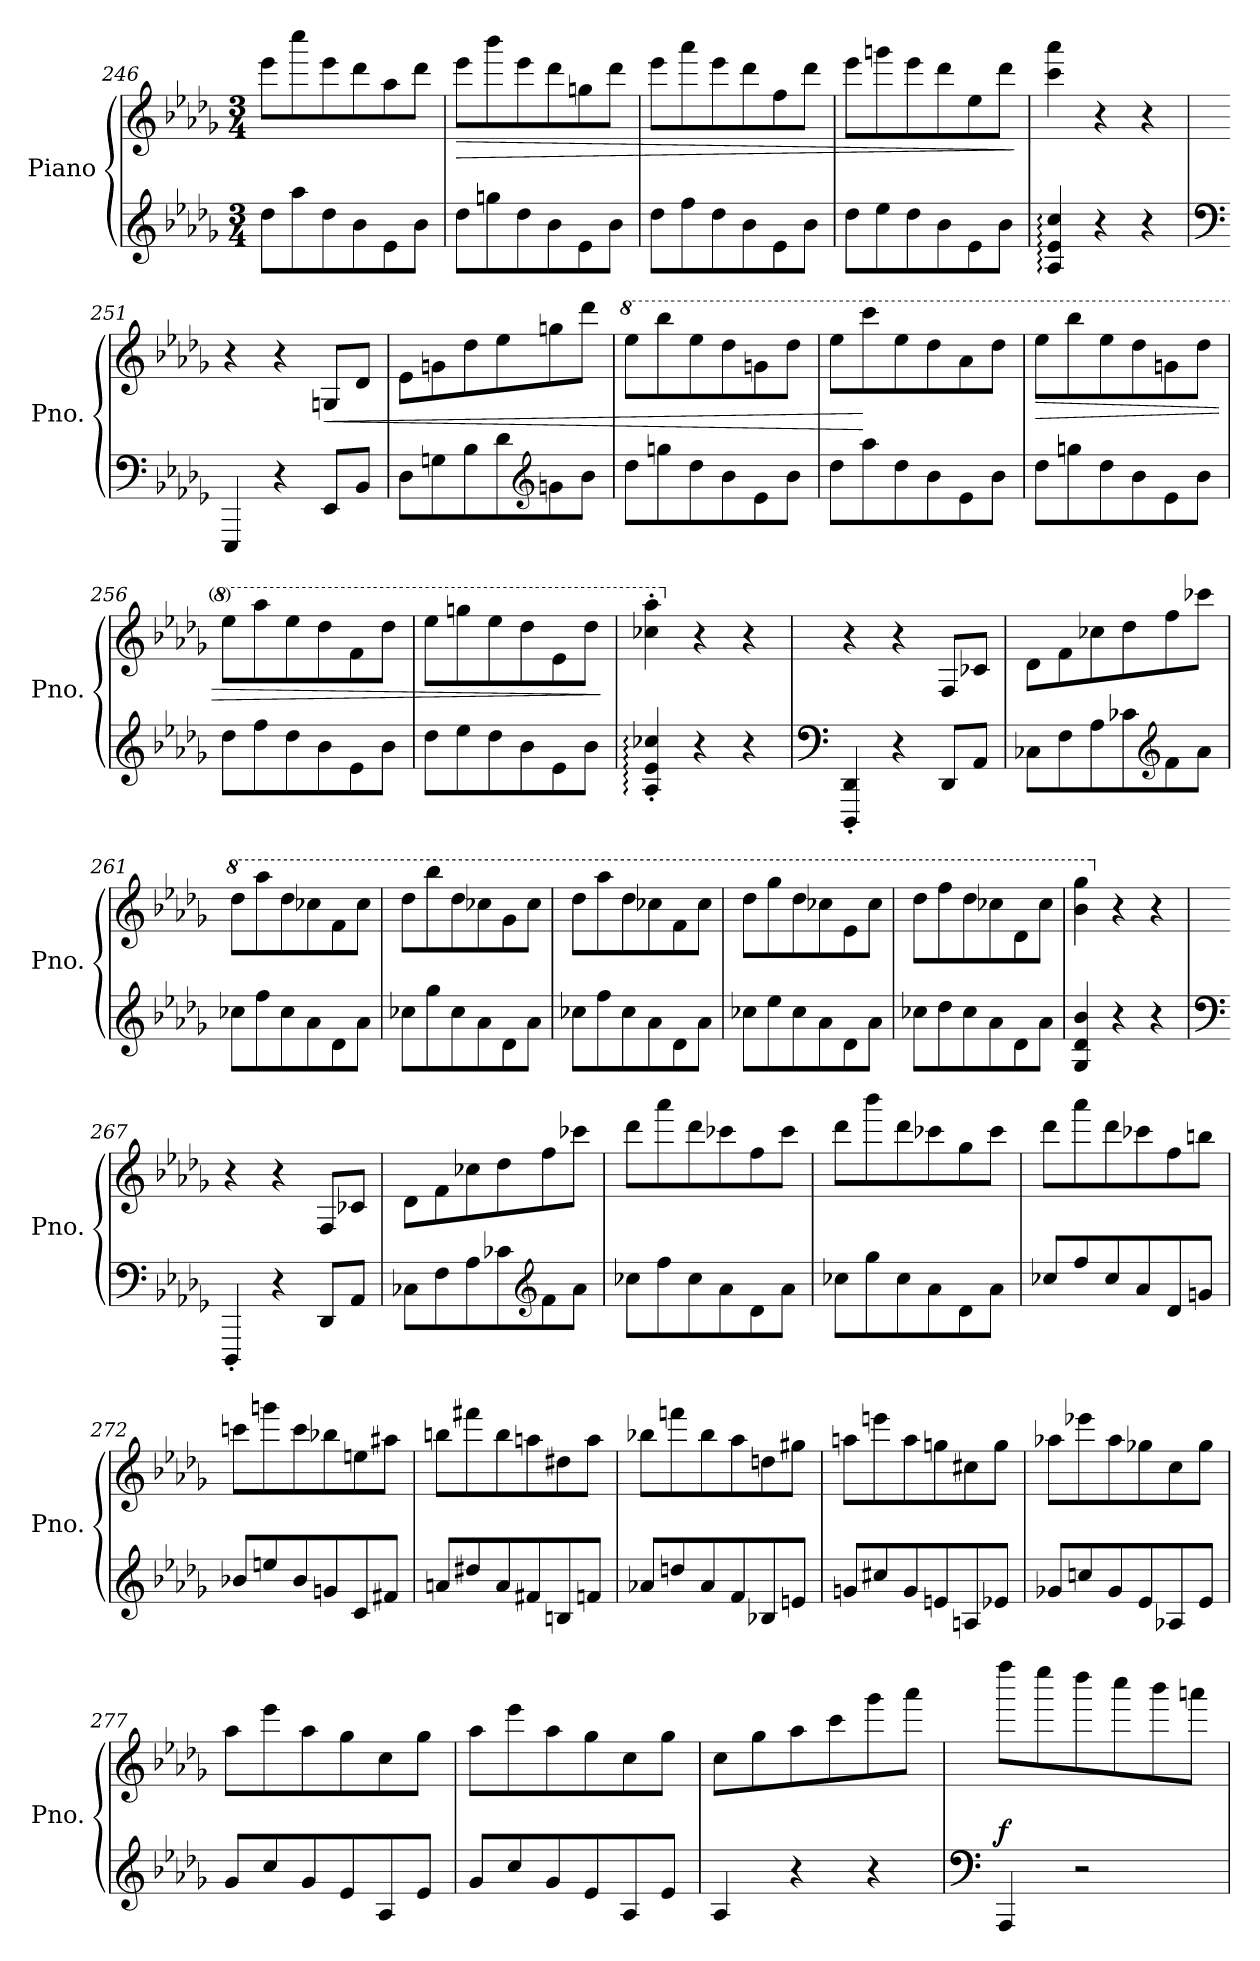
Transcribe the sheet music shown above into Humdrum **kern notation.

**kern	**kern	**dynam
*part1	*part1	*part1
*staff2	*staff1	*staff1/2
*I"Piano	*	*
*I'Pno.	*	*
*clefG2	*clefG2	*
*k[b-e-a-d-g-]	*k[b-e-a-d-g-]	*
*M3/4	*M3/4	*
=246	=246	=246
8dd-\L	8eee-\L	.
8aa-\	8cccc\	.
8dd-\	8eee-\	.
8b-\	8ddd-\	.
8e-\	8aa-\	.
8b-\J	8ddd-\J	.
=247	=247	=247
!	!	!LO:HP:b
8dd-\L	8eee-\L	>
8ggn\	8bbb-\	.
8dd-\	8eee-\	.
8b-\	8ddd-\	.
8e-\	8ggn\	.
8b-\J	8ddd-\J	.
!!LO:LB:g=z
=248	=248	=248
8dd-\L	8eee-\L	.
8ff\	8aaa-\	.
8dd-\	8eee-\	.
8b-\	8ddd-\	.
8e-\	8ff\	.
8b-\J	8ddd-\J	.
=249	=249	=249
8dd-\L	8eee-\L	.
8ee-\	8gggn\	.
8dd-\	8eee-\	.
8b-\	8ddd-\	.
8e-\	8ee-\	.
8b-\J	8ddd-\J	.
.	.	]
=250	=250	=250
4A-/: 4e-/: 4cc/:	4ccc\ 4aaa-\	.
4r	4r	.
4r	4r	.
=251	=251	=251
*clefF4	*	*
*^	*	*
4ryy	4EEE-/	4r	.
4ryy	4r	4r	.
!	!	!	!LO:HP:b
8EE-/L	4ryy	8Gn/L	<
8BB-/J	.	8d-/J	.
*v	*v	*	*
=252	=252	=252
8D-\L	8e-\L	.
8Gn\	8gn\	.
8B-\	8dd-\	.
8d-\	8ee-\	.
*clefG2	*	*
8gn\	8ggn\	.
8b-\J	8ddd-\J	.
=253	=253	=253
*	*8va	*
8dd-\L	8eee-\L	.
8ggn\	8bbb-\	.
8dd-\	8eee-\	.
8b-\	8ddd-\	.
8e-\	8ggn\	.
8b-\J	8ddd-\J	.
!!LO:PB:g=z
=254	=254	=254
8dd-\L	8eee-\L	.
8aa-\	8cccc\	[
8dd-\	8eee-\	.
8b-\	8ddd-\	.
8e-\	8aa-\	.
8b-\J	8ddd-\J	.
=255	=255	=255
!	!	!LO:HP:b
8dd-\L	8eee-\L	>
8ggn\	8bbb-\	.
8dd-\	8eee-\	.
8b-\	8ddd-\	.
8e-\	8ggn\	.
8b-\J	8ddd-\J	.
=256	=256	=256
8dd-\L	8eee-\L	.
8ff\	8aaa-\	.
8dd-\	8eee-\	.
8b-\	8ddd-\	.
8e-\	8ff\	.
8b-\J	8ddd-\J	.
=257	=257	=257
8dd-\L	8eee-\L	.
8ee-\	8gggn\	.
8dd-\	8eee-\	.
8b-\	8ddd-\	.
8e-\	8ee-\	.
8b-\J	8ddd-\J	.
.	.	]
=258	=258	=258
4A-/:' 4e-/:' 4cc-X/:'	4ccc-X\' 4aaa-\'	.
*	*X8va	*
4r	4r	.
4r	4r	.
=259	=259	=259
*clefF4	*	*
*^	*	*
4ryy	4DDD-/' 4DD-/'	4r	.
4ryy	4r	4r	.
8DD-/L	4ryy	8F/L	.
8AA-/J	.	8c-X/J	.
*v	*v	*	*
!!LO:LB:g=z
=260	=260	=260
8C-X\L	8d-\L	.
8F\	8f\	.
8A-\	8cc-X\	.
8c-X\	8dd-\	.
*clefG2	*	*
8f\	8ff\	.
8a-\J	8ccc-X\J	.
=261	=261	=261
*	*8va	*
8cc-X\L	8ddd-\L	.
8ff\	8aaa-\	.
8cc-\	8ddd-\	.
8a-\	8ccc-X\	.
8d-\	8ff\	.
8a-\J	8ccc-\J	.
=262	=262	=262
8cc-X\L	8ddd-\L	.
8gg-\	8bbb-\	.
8cc-\	8ddd-\	.
8a-\	8ccc-X\	.
8d-\	8gg-\	.
8a-\J	8ccc-\J	.
=263	=263	=263
8cc-X\L	8ddd-\L	.
8ff\	8aaa-\	.
8cc-\	8ddd-\	.
8a-\	8ccc-X\	.
8d-\	8ff\	.
8a-\J	8ccc-\J	.
=264	=264	=264
8cc-X\L	8ddd-\L	.
8ee-\	8ggg-\	.
8cc-\	8ddd-\	.
8a-\	8ccc-X\	.
8d-\	8ee-\	.
8a-\J	8ccc-\J	.
!!LO:LB:g=z
=265	=265	=265
8cc-X\L	8ddd-\L	.
8dd-\	8fff\	.
8cc-\	8ddd-\	.
8a-\	8ccc-X\	.
8d-\	8dd-\	.
8a-\J	8ccc-\J	.
=266	=266	=266
4G-/ 4d-/ 4b-/	4bb-\ 4ggg-\	.
*	*X8va	*
4r	4r	.
4r	4r	.
=267	=267	=267
*clefF4	*	*
*^	*	*
4ryy	4DDD-'/	4r	.
4ryy	4r	4r	.
8DD-/L	4ryy	8F/L	.
8AA-/J	.	8c-X/J	.
*v	*v	*	*
=268	=268	=268
8C-X\L	8d-\L	.
8F\	8f\	.
8A-\	8cc-X\	.
8c-X\	8dd-\	.
*clefG2	*	*
8f\	8ff\	.
8a-\J	8ccc-X\J	.
=269	=269	=269
8cc-X\L	8ddd-\L	.
8ff\	8aaa-\	.
8cc-\	8ddd-\	.
8a-\	8ccc-X\	.
8d-\	8ff\	.
8a-\J	8ccc-\J	.
!!LO:LB:g=z
=270	=270	=270
8cc-X\L	8ddd-\L	.
8gg-\	8bbb-\	.
8cc-\	8ddd-\	.
8a-\	8ccc-X\	.
8d-\	8gg-\	.
8a-\J	8ccc-\J	.
=271	=271	=271
8cc-X/L	8ddd-\L	.
8ff/	8aaa-\	.
8cc-/	8ddd-\	.
8a-/	8ccc-X\	.
8d-/	8ff\	.
8gn/J	8bbn\J	.
=272	=272	=272
8b-X/L	8cccn\L	.
8een/	8gggn\	.
8b-/	8ccc\	.
8gn/	8bb-X\	.
8c/	8een\	.
8f#X/J	8aa#X\J	.
=273	=273	=273
8an/L	8bbn\L	.
8dd#X/	8fff#X\	.
8a/	8bb\	.
8f#X/	8aan\	.
8Bn/	8dd#X\	.
8fn/J	8aa\J	.
=274	=274	=274
8a-X/L	8bb-X\L	.
8ddn/	8fffn\	.
8a-/	8bb-\	.
8f/	8aa-\	.
8B-X/	8ddn\	.
8en/J	8gg#X\J	.
!!LO:LB:g=z
=275	=275	=275
8gn/L	8aan\L	.
8cc#X/	8eeen\	.
8g/	8aa\	.
8en/	8ggn\	.
8An/	8cc#X\	.
8e-X/J	8gg\J	.
=276	=276	=276
8g-X/L	8aa-X\L	.
8ccn/	8eee-X\	.
8g-/	8aa-\	.
8e-/	8gg-X\	.
8A-X/	8cc\	.
8e-/J	8gg-\J	.
=277	=277	=277
8g-/L	8aa-\L	.
8cc/	8eee-\	.
8g-/	8aa-\	.
8e-/	8gg-\	.
8A-/	8cc\	.
8e-/J	8gg-\J	.
=278	=278	=278
8g-/L	8aa-\L	.
8cc/	8eee-\	.
8g-/	8aa-\	.
8e-/	8gg-\	.
8A-/	8cc\	.
8e-/J	8gg-\J	.
=279	=279	=279
4A-/	8cc\L	.
.	8gg-\	.
4r	8aa-\	.
.	8ccc\	.
4r	8ggg-\	.
.	8aaa-\J	.
!!LO:PB:g=z
=280	=280	=280
*clefF4	*	*
!	!	!LO:DY:a=2
4AAA-/	8ffff\L	f
.	8eeee-\	.
2r	8dddd-\	.
.	8cccc\	.
.	8bbb-\	.
.	8aaan\J	.
=	=	=
*-	*-	*-
